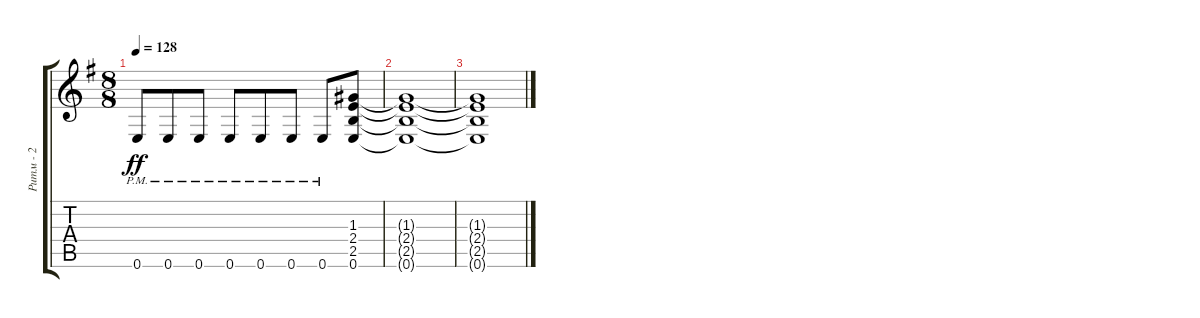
\track ("Ритм - 2" "Ритм - 2") {instrument distortionguitar}
\staff {score tabs}
\tuning (E4 B3 G3 D3 A2 E2) {hide}
\ts (8 8)
\tempo 128
\clef g2
\ks g
0.6{pm}.8{dy ff} 0.6{pm}.8 0.6{pm}.8 0.6{pm}.8 0.6{pm}.8 0.6{pm}.8 0.6{pm}.8 (1.3 2.4 2.5 0.6).8 |
(1.3{t} 2.4{t} 2.5{t} 0.6{t}).1 |
(1.3{t} 2.4{t} 2.5{t} 0.6{t}).1
